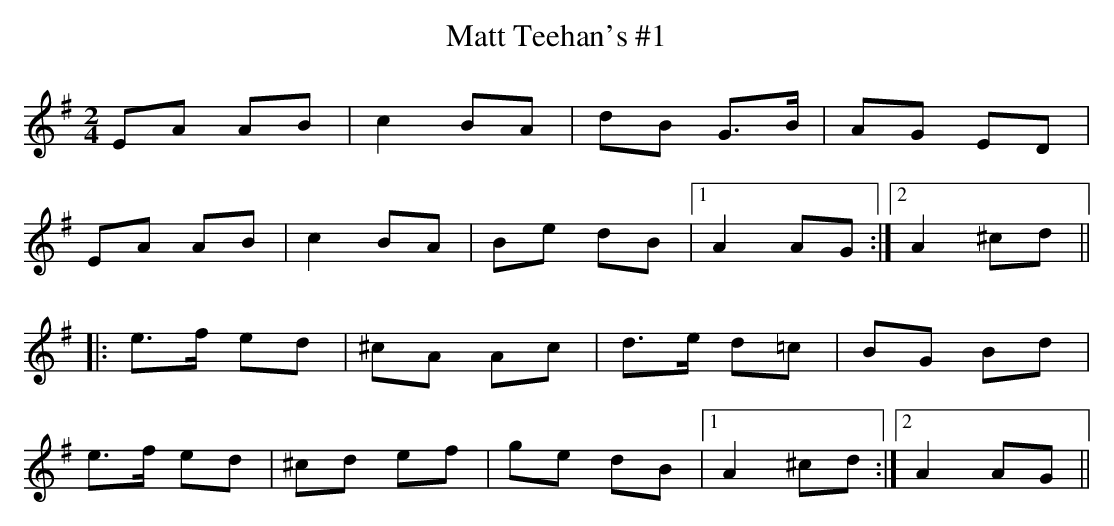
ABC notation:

X:1
T:Matt Teehan's #1
M:2/4
L:1/8
K:Ador
EA AB | c2 BA | dB G>B | AG ED |
EA AB | c2 BA | Be dB |1 A2 AG :|2 A2 ^cd ||
|: e>f ed | ^cA Ac | d>e d=c | BG Bd |
e>f ed | ^cd ef | ge dB |1 A2 ^cd :|2 A2 AG ||
